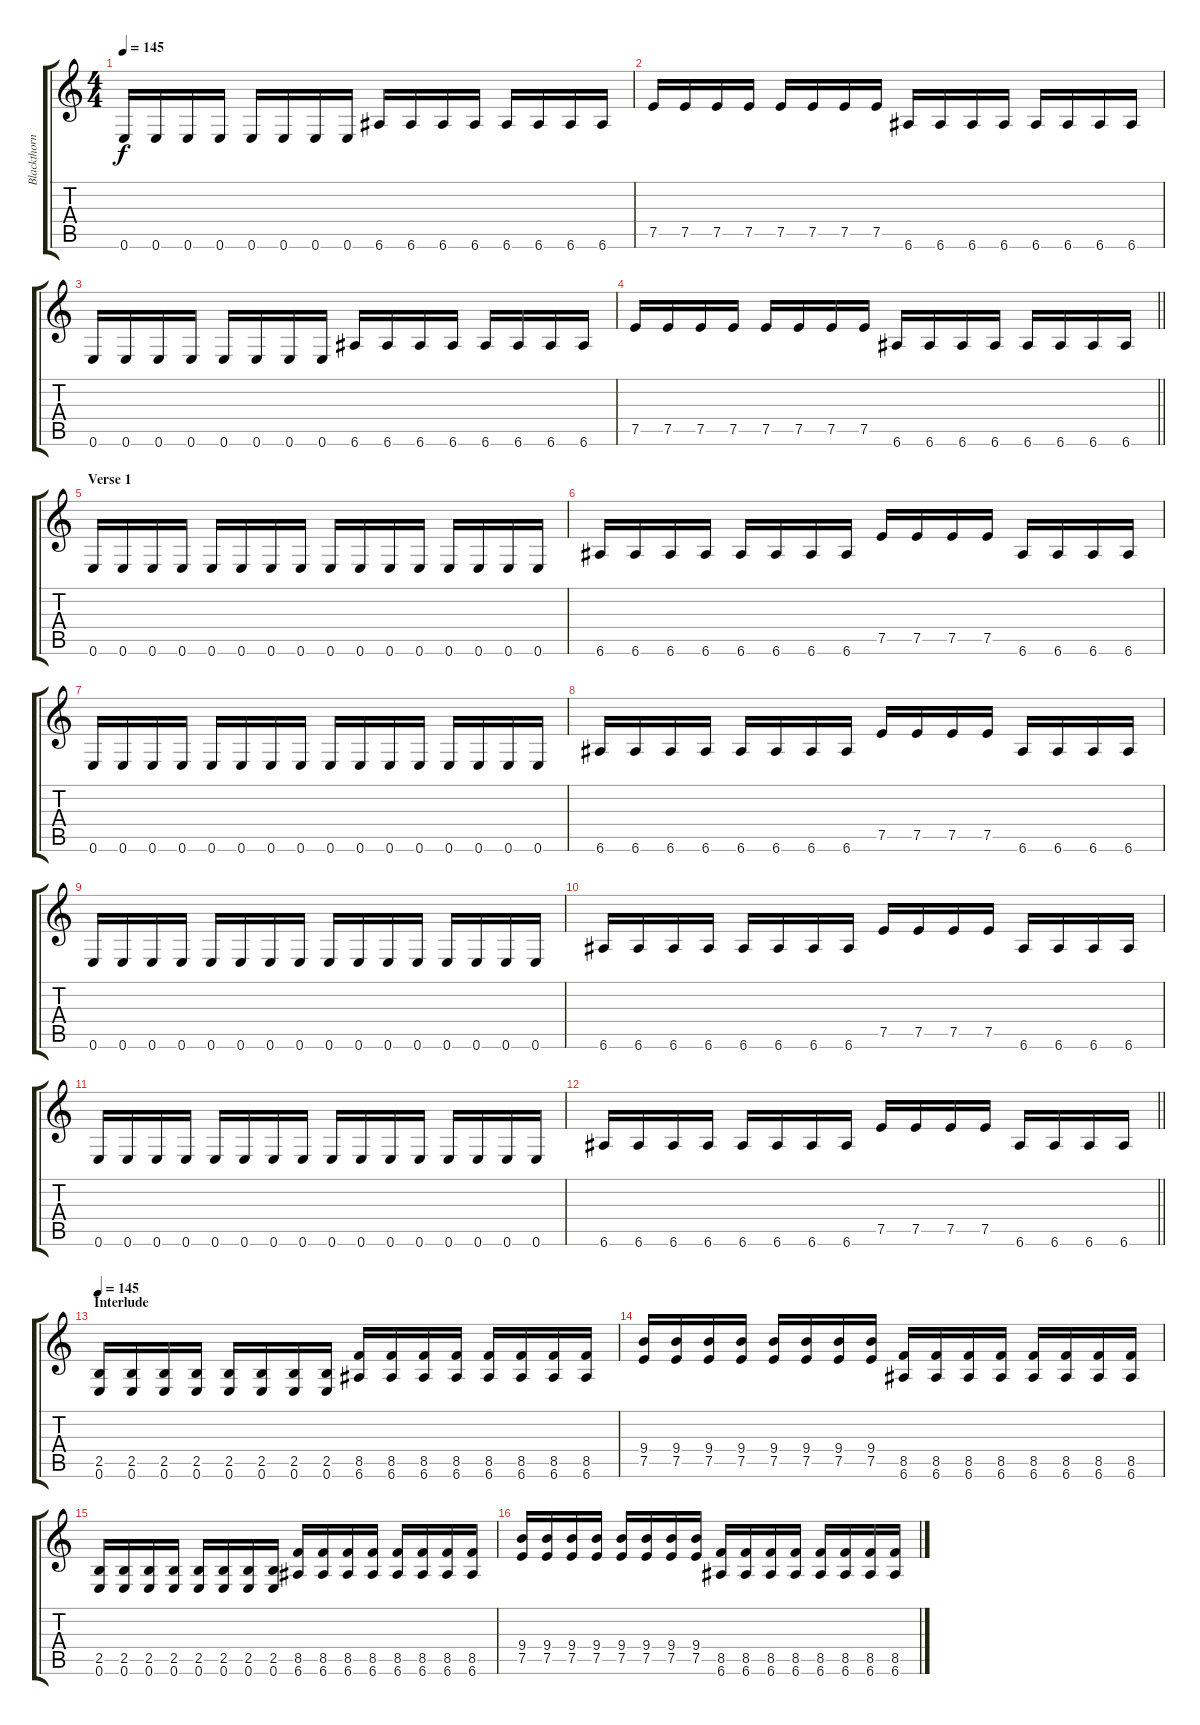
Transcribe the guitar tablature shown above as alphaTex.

\track ("Blackthorn" "Blackthorn") {instrument distortionguitar}
\staff {score tabs}
\tuning (E4 B3 G3 D3 A2 E2) {hide}
\ts (4 4)
\tempo 145
\clef g2
\ks c
0.6.16{dy f} 0.6.16 0.6.16 0.6.16 0.6.16 0.6.16 0.6.16 0.6.16 6.6.16 6.6.16 6.6.16 6.6.16 6.6.16 6.6.16 6.6.16 6.6.16 |
7.5.16 7.5.16 7.5.16 7.5.16 7.5.16 7.5.16 7.5.16 7.5.16 6.6.16 6.6.16 6.6.16 6.6.16 6.6.16 6.6.16 6.6.16 6.6.16 |
0.6.16 0.6.16 0.6.16 0.6.16 0.6.16 0.6.16 0.6.16 0.6.16 6.6.16 6.6.16 6.6.16 6.6.16 6.6.16 6.6.16 6.6.16 6.6.16 |
\barLineRight lightlight
7.5.16 7.5.16 7.5.16 7.5.16 7.5.16 7.5.16 7.5.16 7.5.16 6.6.16 6.6.16 6.6.16 6.6.16 6.6.16 6.6.16 6.6.16 6.6.16 |
\section ("" "Verse 1")
0.6.16 0.6.16 0.6.16 0.6.16 0.6.16 0.6.16 0.6.16 0.6.16 0.6.16 0.6.16 0.6.16 0.6.16 0.6.16 0.6.16 0.6.16 0.6.16 |
6.6.16 6.6.16 6.6.16 6.6.16 6.6.16 6.6.16 6.6.16 6.6.16 7.5.16 7.5.16 7.5.16 7.5.16 6.6.16 6.6.16 6.6.16 6.6.16 |
0.6.16 0.6.16 0.6.16 0.6.16 0.6.16 0.6.16 0.6.16 0.6.16 0.6.16 0.6.16 0.6.16 0.6.16 0.6.16 0.6.16 0.6.16 0.6.16 |
6.6.16 6.6.16 6.6.16 6.6.16 6.6.16 6.6.16 6.6.16 6.6.16 7.5.16 7.5.16 7.5.16 7.5.16 6.6.16 6.6.16 6.6.16 6.6.16 |
0.6.16 0.6.16 0.6.16 0.6.16 0.6.16 0.6.16 0.6.16 0.6.16 0.6.16 0.6.16 0.6.16 0.6.16 0.6.16 0.6.16 0.6.16 0.6.16 |
6.6.16 6.6.16 6.6.16 6.6.16 6.6.16 6.6.16 6.6.16 6.6.16 7.5.16 7.5.16 7.5.16 7.5.16 6.6.16 6.6.16 6.6.16 6.6.16 |
0.6.16 0.6.16 0.6.16 0.6.16 0.6.16 0.6.16 0.6.16 0.6.16 0.6.16 0.6.16 0.6.16 0.6.16 0.6.16 0.6.16 0.6.16 0.6.16 |
\barLineRight lightlight
6.6.16 6.6.16 6.6.16 6.6.16 6.6.16 6.6.16 6.6.16 6.6.16 7.5.16 7.5.16 7.5.16 7.5.16 6.6.16 6.6.16 6.6.16 6.6.16 |
\section ("" "Interlude")
\tempo 145
(2.5 0.6).16 (2.5 0.6).16 (2.5 0.6).16 (2.5 0.6).16 (2.5 0.6).16 (2.5 0.6).16 (2.5 0.6).16 (2.5 0.6).16 (8.5 6.6).16 (8.5 6.6).16 (8.5 6.6).16 (8.5 6.6).16 (8.5 6.6).16 (8.5 6.6).16 (8.5 6.6).16 (8.5 6.6).16 |
(9.4 7.5).16 (9.4 7.5).16 (9.4 7.5).16 (9.4 7.5).16 (9.4 7.5).16 (9.4 7.5).16 (9.4 7.5).16 (9.4 7.5).16 (8.5 6.6).16 (8.5 6.6).16 (8.5 6.6).16 (8.5 6.6).16 (8.5 6.6).16 (8.5 6.6).16 (8.5 6.6).16 (8.5 6.6).16 |
(2.5 0.6).16 (2.5 0.6).16 (2.5 0.6).16 (2.5 0.6).16 (2.5 0.6).16 (2.5 0.6).16 (2.5 0.6).16 (2.5 0.6).16 (8.5 6.6).16 (8.5 6.6).16 (8.5 6.6).16 (8.5 6.6).16 (8.5 6.6).16 (8.5 6.6).16 (8.5 6.6).16 (8.5 6.6).16 |
(9.4 7.5).16 (9.4 7.5).16 (9.4 7.5).16 (9.4 7.5).16 (9.4 7.5).16 (9.4 7.5).16 (9.4 7.5).16 (9.4 7.5).16 (8.5 6.6).16 (8.5 6.6).16 (8.5 6.6).16 (8.5 6.6).16 (8.5 6.6).16 (8.5 6.6).16 (8.5 6.6).16 (8.5 6.6).16
